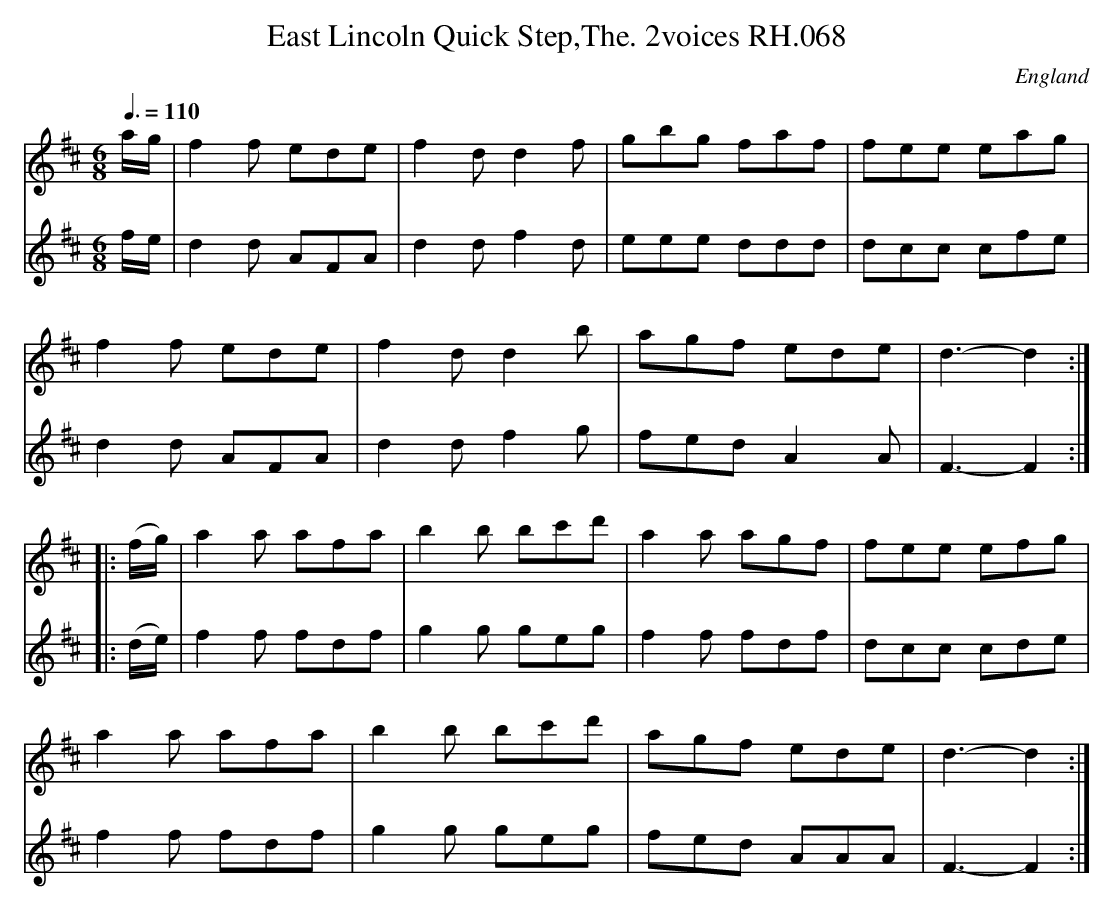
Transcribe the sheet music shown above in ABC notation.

X:1
T:East Lincoln Quick Step,The. 2voices RH.068
O:England
M:6/8
L:1/8
Q:3/8=110
K:D major
[V:1] a/g/|f2f ede|f2d d2f|gbg faf|fee eag|
[V:2] f/e/|d2d AFA|d2d f2d|eee ddd|dcc cfe|
[V:1] f2f ede|f2d d2b|agf ede|d3- d2:|
[V:2] d2d AFA|d2d f2g|fed A2A|F3- F2:|
[V:1]|:(f/g/)|a2a afa|b2b bc'd'|a2a agf|fee efg|
[V:2]|:(d/e/)|f2f fdf|g2g geg|f2f fdf|dcc cde|
[V:1] a2a afa|b2b bc'd'|agf ede|d3- d2:|
[V:2] f2f fdf|g2g geg|fed AAA|F3- F2:|
